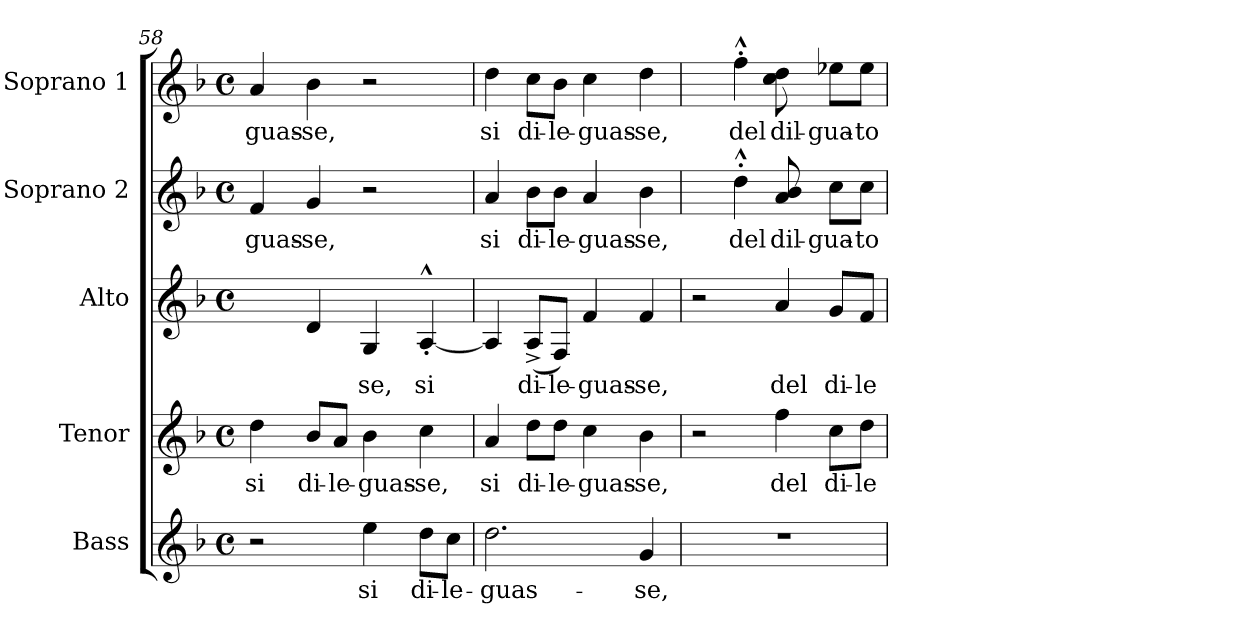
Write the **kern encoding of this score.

**kern	**text	**kern	**text	**kern	**text	**kern	**text	**kern	**text
*part5	*part5	*part4	*part4	*part3	*part3	*part2	*part2	*part1	*part1
*staff5	*staff5	*staff4	*staff4	*staff3	*staff3	*staff2	*staff2	*staff1	*staff1
*I"Bass	*	*I"Tenor	*	*I"Alto	*	*I"Soprano 2	*	*I"Soprano 1	*
*k[b-]	*	*k[b-]	*	*k[b-]	*	*k[b-]	*	*k[b-]	*
*F:	*	*F:	*	*F:	*	*F:	*	*F:	*
*M4/4	*	*M4/4	*	*M4/4	*	*M4/4	*	*M4/4	*
*met(c)	*	*met(c)	*	*met(c)	*	*met(c)	*	*met(c)	*
=58	=58	=58	=58	=58	=58	=58	=58	=58	=58
!	!	!	!LO:LY:b:rj	!	!	!	!LO:LY:b:rj	!	!LO:LY:b:rj
2r	.	4dd\	si	4ryy	.	4f/	-guas-	4a/	-guas-
!	!	!	!LO:LY:b:rj	!	!LO:LY:b:rj	!	!LO:LY:b:rj	!	!LO:LY:b:rj
.	.	8b-/L	di-	4d/	--	4g/	-se,	4b-\	-se,
!	!	!	!LO:LY:b:rj	!	!	!	!	!	!
.	.	8a/J	-le-	.	.	.	.	.	.
!	!LO:LY:b:rj	!	!LO:LY:b:rj	!	!LO:LY:b:rj	!	!	!	!
4ee\	si	4b-\	-guas-	4G/	-se,	2r	.	2r	.
!	!LO:LY:b:rj	!	!LO:LY:b:rj	!	!LO:LY:b:rj	!	!	!	!
8dd\L	di-	4cc\	-se,	[<4A^^>'>/	si	.	.	.	.
!	!LO:LY:b:rj	!	!	!	!	!	!	!	!
8cc\J	-le-	.	.	.	.	.	.	.	.
=59	=59	=59	=59	=59	=59	=59	=59	=59	=59
!	!LO:LY:b:rj	!	!LO:LY:b:rj	!	!LO:LY:b:rj	!	!LO:LY:b:rj	!	!LO:LY:b:rj
2.dd\	-guas-	4a/	si	4A/]	.	4a/	si	4dd\	si
!	!	!	!LO:LY:b:rj	!	!LO:LY:b:rj	!	!LO:LY:b:rj	!	!LO:LY:b:rj
.	.	8dd\L	di-	(>8A^>/L	di-	8b-\L	di-	8cc\L	di-
!	!	!	!LO:LY:b:rj	!	!LO:LY:b:rj	!	!LO:LY:b:rj	!	!LO:LY:b:rj
.	.	8dd\J	-le-	8F/J)	-le-	8b-\J	-le-	8b-\J	-le-
!	!	!	!LO:LY:b:rj	!	!LO:LY:b:rj	!	!LO:LY:b:rj	!	!LO:LY:b:rj
.	.	4cc\	-guas-	4f/	-guas-	4a/	-guas-	4cc\	-guas-
!	!LO:LY:b:rj	!	!LO:LY:b:rj	!	!LO:LY:b:rj	!	!LO:LY:b:rj	!	!LO:LY:b:rj
4g/	-se,	4b-\	-se,	4f/	-se,	4b-\	-se,	4dd\	-se,
=60	=60	=60	=60	=60	=60	=60	=60	=60	=60
1r	.	2r	.	2r	.	4ryy	.	4ryy	.
!	!	!	!	!	!	!	!LO:LY:b:rj	!	!LO:LY:b:rj
.	.	.	.	.	.	4dd^^<'<\	del	4ff^^<'<\	del
!	!	!	!LO:LY:b:rj	!	!LO:LY:b:rj	!	!LO:LY:b:rj	!	!LO:LY:b:rj
.	.	4ff\	del	4a/	del	8a/ 8b-/	dil-	8cc\ 8dd\	dil-
.	.	.	.	.	.	8ryy	.	8ryy	.
!	!	!	!LO:LY:b:rj	!	!LO:LY:b:rj	!	!LO:LY:b:rj	!	!LO:LY:b:rj
.	.	8cc\L	di-	8g/L	di-	8cc\L	-gua-	8ee-X\L	-gua-
!	!	!	!LO:LY:b:rj	!	!LO:LY:b:rj	!	!LO:LY:b:rj	!	!LO:LY:b:rj
.	.	8dd\J	-le-	8f/J	-le-	8cc\J	-to	8ee-\J	-to
=	=	=	=	=	=	=	=	=	=
*-	*-	*-	*-	*-	*-	*-	*-	*-	*-
